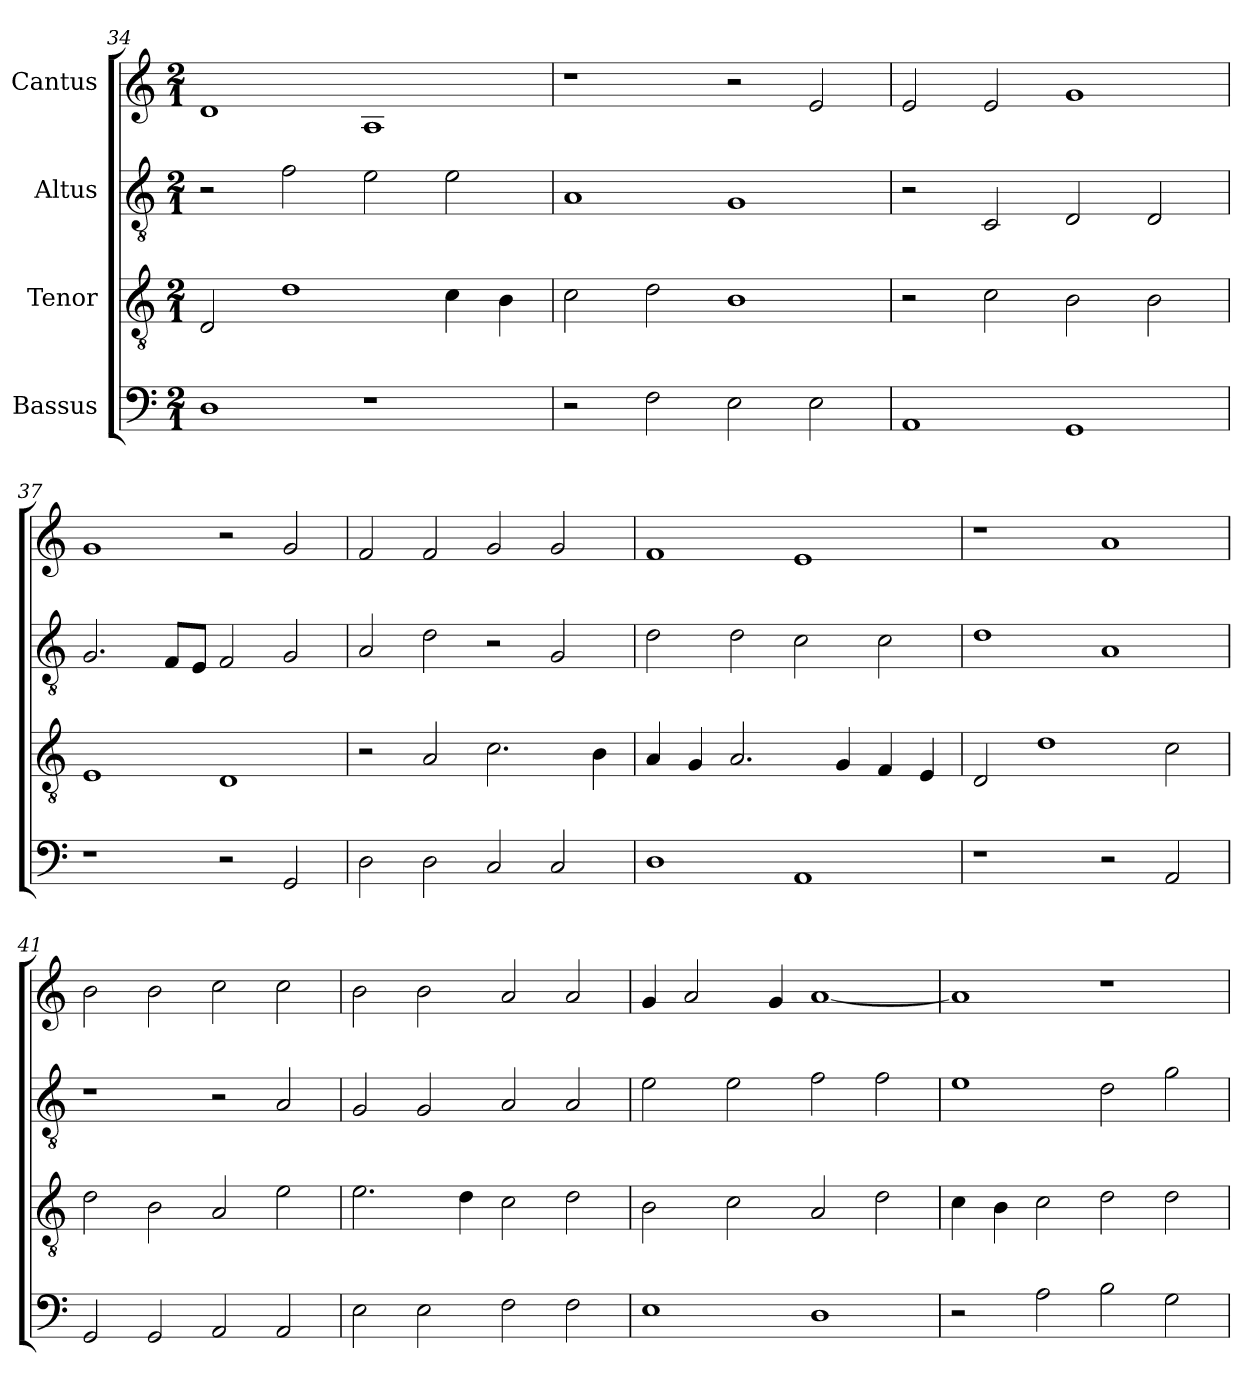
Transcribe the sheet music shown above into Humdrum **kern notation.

**kern	**kern	**kern	**kern
*part4	*part3	*part2	*part1
*staff4	*staff3	*staff2	*staff1
*I"Bassus	*I"Tenor	*I"Altus	*I"Cantus
*clefF4	*clefGv2	*clefGv2	*clefG2
*	*ITrd7c12	*ITrd7c12	*
*k[]	*k[]	*k[]	*k[]
*C:	*C:	*C:	*C:
*M2/1	*M2/1	*M2/1	*M2/1
=34	=34	=34	=34
1Di	2DDi/	2r	1di
.	1Di	2Fi\	.
1r	.	2Ei\	1Ai
.	4Ci\	2Ei\	.
.	4BBi\	.	.
=35	=35	=35	=35
2r	2Ci\	1AAi	1r
2Fi\	2Di\	.	.
2Ei\	1BBi	1GGi	2r
2Ei\	.	.	2ei/
!!LO:LB:g=z
=36	=36	=36	=36
1AAi	2r	2r	2ei/
.	2Ci\	2CCi/	2ei/
1GGi	2BBi\	2DDi/	1gi
.	2BBi\	2DDi/	.
=37	=37	=37	=37
1r	1EEi	2.GGi/	1gi
.	.	8FFi/L	.
.	.	8EEi/J	.
2r	1DDi	2FFi/	2r
2GGi/	.	2GGi/	2gi/
=38	=38	=38	=38
2Di\	2r	2AAi/	2fi/
2Di\	2AAi/	2Di\	2fi/
2Ci/	2.Ci\	2r	2gi/
2Ci/	.	2GGi/	2gi/
.	4BBi\	.	.
=39	=39	=39	=39
1Di	4AAi/	2Di\	1fi
.	4GGi/	.	.
.	2.AAi/	2Di\	.
1AAi	.	2Ci\	1ei
.	4GGi/	.	.
.	4FFi/	2Ci\	.
.	4EEi/	.	.
=40	=40	=40	=40
1r	2DDi/	1Di	1r
.	1Di	.	.
2r	.	1AAi	1ai
2AAi/	2Ci\	.	.
!!LO:LB:g=z
=41	=41	=41	=41
2GGi/	2Di\	1r	2bi\
2GGi/	2BBi\	.	2bi\
2AAi/	2AAi/	2r	2cci\
2AAi/	2Ei\	2AAi/	2cci\
=42	=42	=42	=42
2Ei\	2.Ei\	2GGi/	2bi\
2Ei\	.	2GGi/	2bi\
.	4Di\	.	.
2Fi\	2Ci\	2AAi/	2ai/
2Fi\	2Di\	2AAi/	2ai/
=43	=43	=43	=43
1Ei	2BBi\	2Ei\	4gi/
.	.	.	2ai/
.	2Ci\	2Ei\	.
.	.	.	4gi/
1Di	2AAi/	2Fi\	[<1ai
.	2Di\	2Fi\	.
=44	=44	=44	=44
2r	4Ci\	1Ei	1ai]
.	4BBi\	.	.
2Ai\	2Ci\	.	.
2Bi\	2Di\	2Di\	1r
2Gi\	2Di\	2Gi\	.
=	=	=	=
*-	*-	*-	*-
